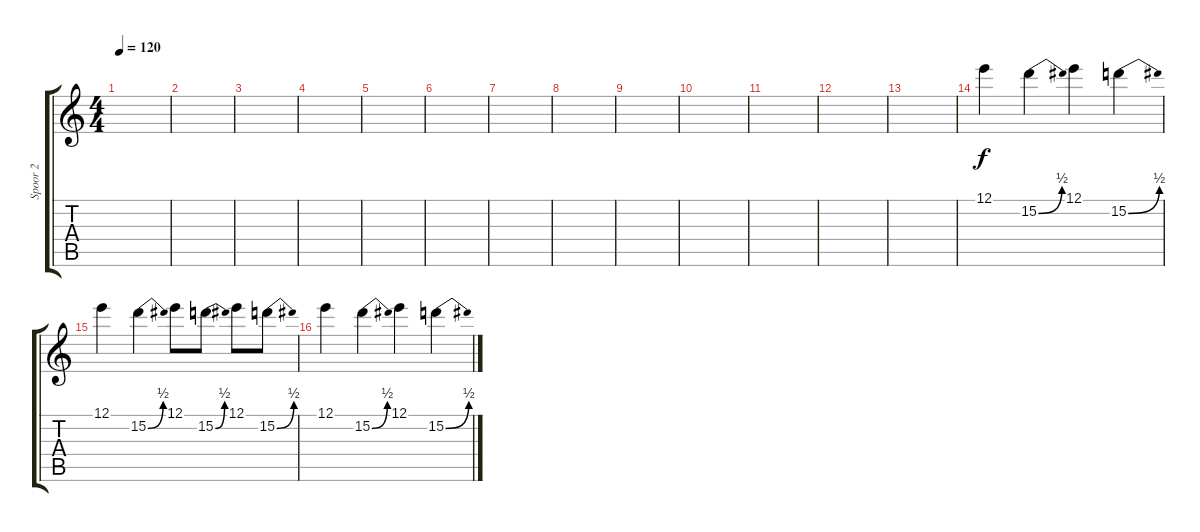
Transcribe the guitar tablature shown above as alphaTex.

\track ("Spoor 2" "Spoor 2") {instrument overdrivenguitar}
\staff {score tabs}
\tuning (E4 B3 G3 D3 A2 E2) {hide}
\ts (4 4)
\tempo 120
\clef g2
\ks c
|
|
|
|
|
|
|
|
|
|
|
|
|
12.1.4 15.2{be (bend 0 0 60 2)}.4 12.1.4 15.2{be (bend 0 0 60 2)}.4 |
12.1.4 15.2{be (bend 0 0 60 2)}.4 12.1.8 15.2{be (bend 0 0 60 2)}.8 12.1.8 15.2{be (bend 0 0 60 2)}.8 |
12.1.4 15.2{be (bend 0 0 60 2)}.4 12.1.4 15.2{be (bend 0 0 60 2)}.4
